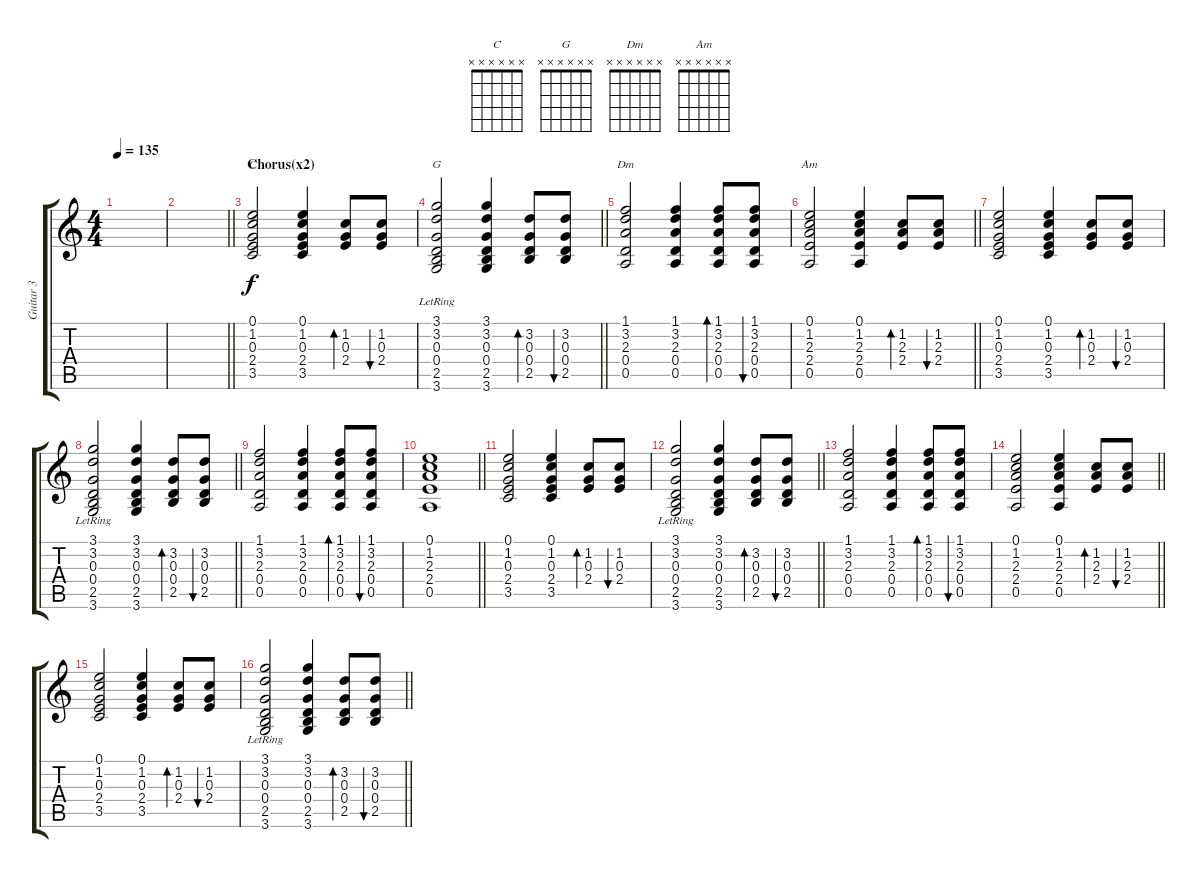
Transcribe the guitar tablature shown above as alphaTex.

\track ("Guitar 3" "Guitar 3") {instrument acousticguitarnylon}
\staff {score tabs}
\tuning (E4 B3 G3 D3 A2 E2) {hide}
\chord ("C" x x x x x x)
\chord ("G" x x x x x x)
\chord ("Dm" x x x x x x)
\chord ("Am" x x x x x x)
\ts (4 4)
\tempo 135
\clef g2
\ks c
|
\barLineRight lightlight
|
\section ("" "Chorus(x2)")
(0.1 1.2 0.3 2.4 3.5).2{ch "C"} (0.1 1.2 0.3 2.4 3.5).4 (1.2 0.3 2.4).8{bd 60} (1.2 0.3 2.4).8{bu 60} |
\barLineRight lightlight
(3.1 3.2 0.3 0.4 2.5 3.6{lr}).2{ch "G"} (3.1 3.2 0.3 0.4 2.5 3.6).4 (3.2 0.3 0.4 2.5).8{bd 60} (3.2 0.3 0.4 2.5).8{bu 60} |
(1.1 3.2 2.3 0.4 0.5).2{ch "Dm"} (1.1 3.2 2.3 0.4 0.5).4 (1.1 3.2 2.3 0.4 0.5).8{bd 60} (1.1 3.2 2.3 0.4 0.5).8{bu 60} |
\barLineRight lightlight
(0.1 1.2 2.3 2.4 0.5).2{ch "Am"} (0.1 1.2 2.3 2.4 0.5).4 (1.2 2.3 2.4).8{bd 60} (1.2 2.3 2.4).8{bu 60} |
(0.1 1.2 0.3 2.4 3.5).2 (0.1 1.2 0.3 2.4 3.5).4 (1.2 0.3 2.4).8{bd 60} (1.2 0.3 2.4).8{bu 60} |
\barLineRight lightlight
(3.1 3.2 0.3 0.4 2.5 3.6{lr}).2 (3.1 3.2 0.3 0.4 2.5 3.6).4 (3.2 0.3 0.4 2.5).8{bd 60} (3.2 0.3 0.4 2.5).8{bu 60} |
(1.1 3.2 2.3 0.4 0.5).2 (1.1 3.2 2.3 0.4 0.5).4 (1.1 3.2 2.3 0.4 0.5).8{bd 60} (1.1 3.2 2.3 0.4 0.5).8{bu 60} |
\barLineRight lightlight
(0.1 1.2 2.3 2.4 0.5).1 |
(0.1 1.2 0.3 2.4 3.5).2 (0.1 1.2 0.3 2.4 3.5).4 (1.2 0.3 2.4).8{bd 60} (1.2 0.3 2.4).8{bu 60} |
\barLineRight lightlight
(3.1 3.2 0.3 0.4 2.5 3.6{lr}).2 (3.1 3.2 0.3 0.4 2.5 3.6).4 (3.2 0.3 0.4 2.5).8{bd 60} (3.2 0.3 0.4 2.5).8{bu 60} |
(1.1 3.2 2.3 0.4 0.5).2 (1.1 3.2 2.3 0.4 0.5).4 (1.1 3.2 2.3 0.4 0.5).8{bd 60} (1.1 3.2 2.3 0.4 0.5).8{bu 60} |
\barLineRight lightlight
(0.1 1.2 2.3 2.4 0.5).2 (0.1 1.2 2.3 2.4 0.5).4 (1.2 2.3 2.4).8{bd 60} (1.2 2.3 2.4).8{bu 60} |
(0.1 1.2 0.3 2.4 3.5).2 (0.1 1.2 0.3 2.4 3.5).4 (1.2 0.3 2.4).8{bd 60} (1.2 0.3 2.4).8{bu 60} |
\barLineRight lightlight
(3.1 3.2 0.3 0.4 2.5 3.6{lr}).2 (3.1 3.2 0.3 0.4 2.5 3.6).4 (3.2 0.3 0.4 2.5).8{bd 60} (3.2 0.3 0.4 2.5).8{bu 60}
